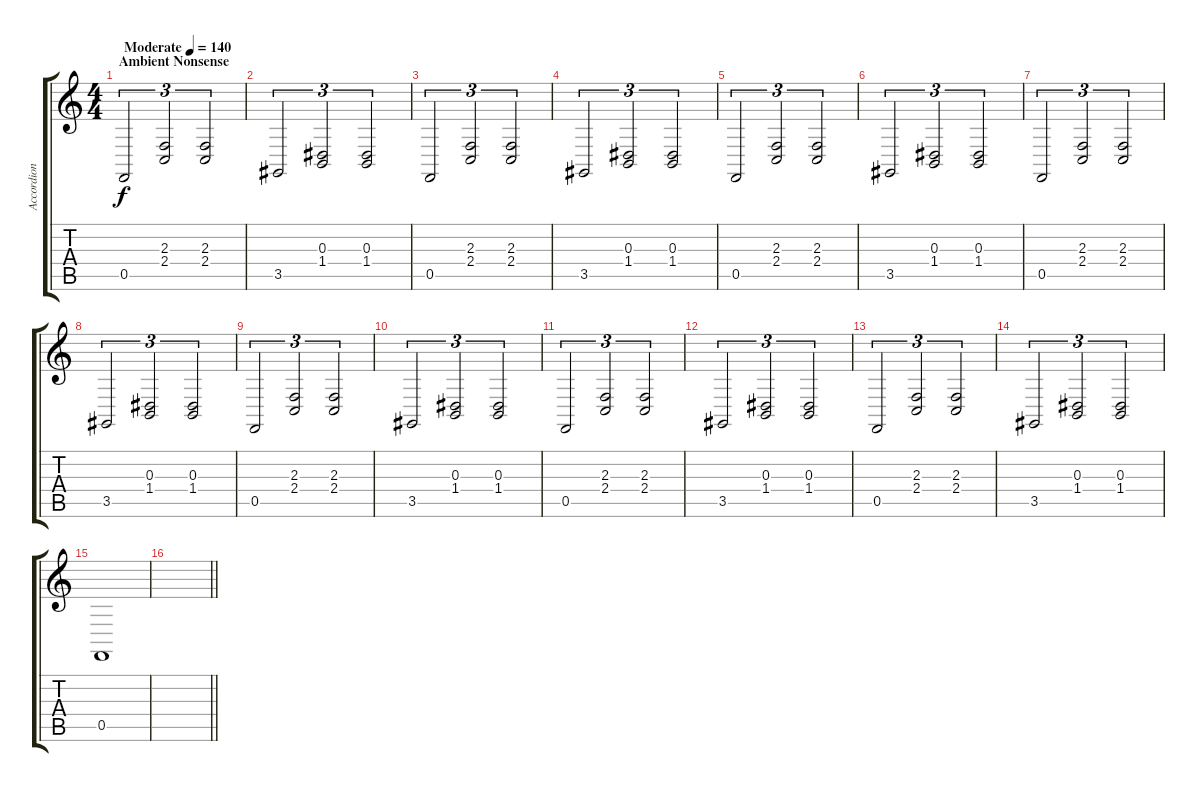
\track ("Accordion" "Accordion") {instrument accordion}
\staff {score tabs}
\tuning (C4 G3 Eb3 Bb2 F2 C2) {hide}
\ts (4 4)
\section ("" "Ambient Nonsense")
\tempo (140 "Moderate")
\clef g2
\ks c
0.5.2{tu (3 2) dy f instrument accordion} (2.3 2.4).2{tu (3 2)} (2.3 2.4).2{tu (3 2)} |
3.5.2{tu (3 2)} (0.3 1.4).2{tu (3 2)} (0.3 1.4).2{tu (3 2)} |
0.5.2{tu (3 2)} (2.3 2.4).2{tu (3 2)} (2.3 2.4).2{tu (3 2)} |
3.5.2{tu (3 2)} (0.3 1.4).2{tu (3 2)} (0.3 1.4).2{tu (3 2)} |
0.5.2{tu (3 2)} (2.3 2.4).2{tu (3 2)} (2.3 2.4).2{tu (3 2)} |
3.5.2{tu (3 2)} (0.3 1.4).2{tu (3 2)} (0.3 1.4).2{tu (3 2)} |
0.5.2{tu (3 2)} (2.3 2.4).2{tu (3 2)} (2.3 2.4).2{tu (3 2)} |
3.5.2{tu (3 2)} (0.3 1.4).2{tu (3 2)} (0.3 1.4).2{tu (3 2)} |
0.5.2{tu (3 2)} (2.3 2.4).2{tu (3 2)} (2.3 2.4).2{tu (3 2)} |
3.5.2{tu (3 2)} (0.3 1.4).2{tu (3 2)} (0.3 1.4).2{tu (3 2)} |
0.5.2{tu (3 2)} (2.3 2.4).2{tu (3 2)} (2.3 2.4).2{tu (3 2)} |
3.5.2{tu (3 2)} (0.3 1.4).2{tu (3 2)} (0.3 1.4).2{tu (3 2)} |
0.5.2{tu (3 2)} (2.3 2.4).2{tu (3 2)} (2.3 2.4).2{tu (3 2)} |
3.5.2{tu (3 2)} (0.3 1.4).2{tu (3 2)} (0.3 1.4).2{tu (3 2)} |
0.5.1 |
\barLineRight lightlight
